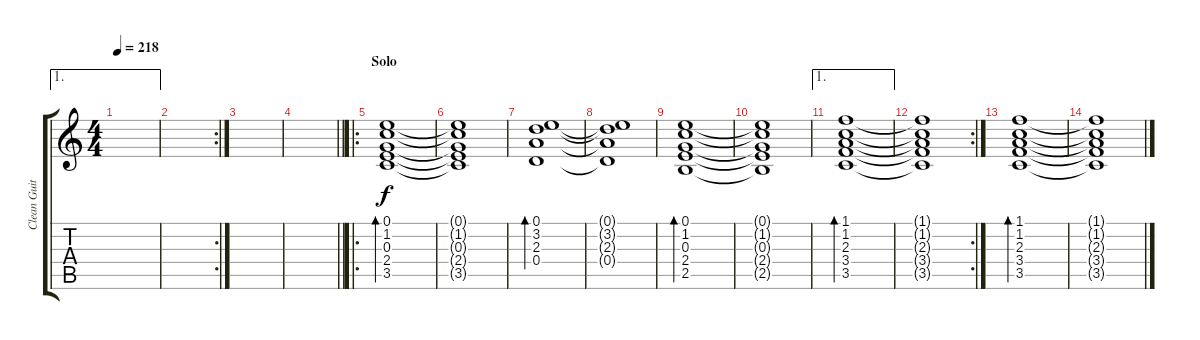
\track ("Clean Guit" "Clean Guit") {instrument acousticguitarsteel}
\staff {score tabs}
\tuning (E4 B3 G3 D3 A2 E2) {hide}
\ae 1
\ts (4 4)
\tempo 218
\clef g2
\ks c
|
\rc 2
|
|
\barLineRight lightlight
|
\ro
\section ("" "Solo")
(0.1 1.2 0.3 2.4 3.5).1{bd 480} |
(0.1{t} 1.2{t} 0.3{t} 2.4{t} 3.5{t}).1 |
(0.1 3.2 2.3 0.4).1{bd 480} |
(0.1{t} 3.2{t} 2.3{t} 0.4{t}).1 |
(0.1 1.2 0.3 2.4 2.5).1{bd 480} |
(0.1{t} 1.2{t} 0.3{t} 2.4{t} 2.5{t}).1 |
\ae 1
(1.1 1.2 2.3 3.4 3.5).1{bd 480} |
\rc 2
(1.1{t} 1.2{t} 2.3{t} 3.4{t} 3.5{t}).1 |
(1.1 1.2 2.3 3.4 3.5).1{bd 480} |
(1.1{t} 1.2{t} 2.3{t} 3.4{t} 3.5{t}).1
